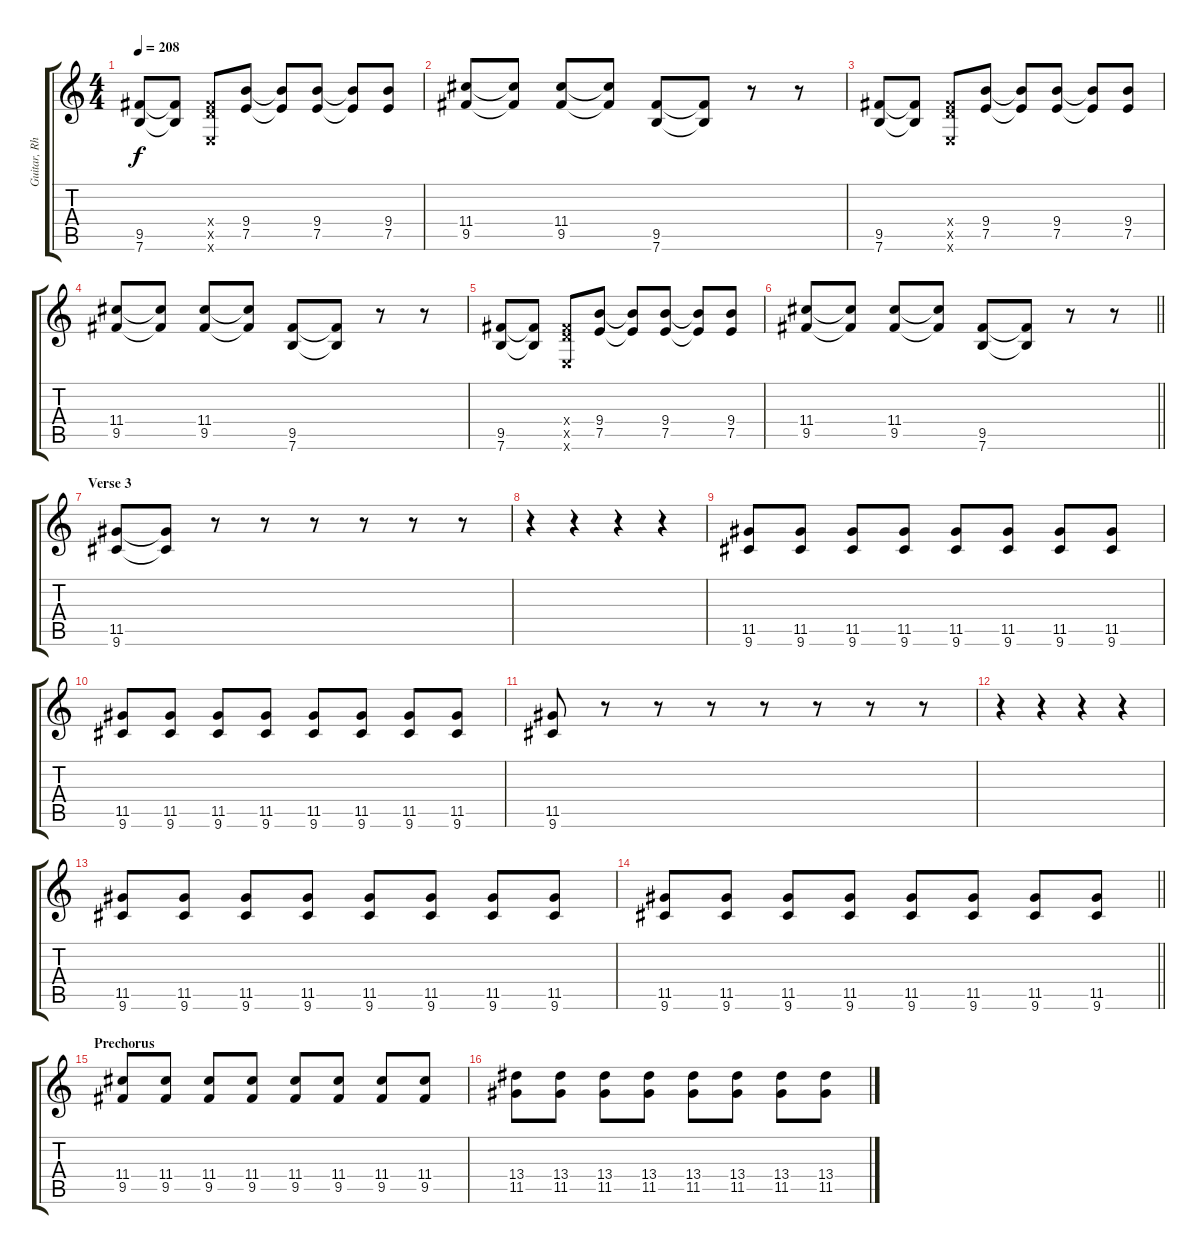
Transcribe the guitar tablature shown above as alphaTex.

\track ("Guitar, Rhythm" "Guitar, Rh") {instrument overdrivenguitar}
\staff {score tabs}
\tuning (E4 B3 G3 D3 A2 E2) {hide}
\ts (4 4)
\tempo 208
\clef g2
\ks c
(9.5 7.6).8{dy f} (9.5{t} 7.6{t}).8 (0.4{x} 9.5{x} 0.6{x}).8 (9.4 7.5).8 (9.4{t} 7.5{t}).8 (9.4 7.5).8 (9.4{t} 7.5{t}).8 (9.4 7.5).8 |
(11.4 9.5).8 (11.4{t} 9.5{t}).8 (11.4 9.5).8 (11.4{t} 9.5{t}).8 (9.5 7.6).8 (9.5{t} 7.6{t}).8 r.8 r.8 |
(9.5 7.6).8 (9.5{t} 7.6{t}).8 (0.4{x} 9.5{x} 0.6{x}).8 (9.4 7.5).8 (9.4{t} 7.5{t}).8 (9.4 7.5).8 (9.4{t} 7.5{t}).8 (9.4 7.5).8 |
(11.4 9.5).8 (11.4{t} 9.5{t}).8 (11.4 9.5).8 (11.4{t} 9.5{t}).8 (9.5 7.6).8 (9.5{t} 7.6{t}).8 r.8 r.8 |
(9.5 7.6).8 (9.5{t} 7.6{t}).8 (0.4{x} 9.5{x} 0.6{x}).8 (9.4 7.5).8 (9.4{t} 7.5{t}).8 (9.4 7.5).8 (9.4{t} 7.5{t}).8 (9.4 7.5).8 |
\barLineRight lightlight
(11.4 9.5).8 (11.4{t} 9.5{t}).8 (11.4 9.5).8 (11.4{t} 9.5{t}).8 (9.5 7.6).8 (9.5{t} 7.6{t}).8 r.8 r.8 |
\section ("" "Verse 3")
(11.5 9.6).8 (11.5{t} 9.6{t}).8 r.8 r.8 r.8 r.8 r.8 r.8 |
r.4 r.4 r.4 r.4 |
(11.5 9.6).8 (11.5 9.6).8 (11.5 9.6).8 (11.5 9.6).8 (11.5 9.6).8 (11.5 9.6).8 (11.5 9.6).8 (11.5 9.6).8 |
(11.5 9.6).8 (11.5 9.6).8 (11.5 9.6).8 (11.5 9.6).8 (11.5 9.6).8 (11.5 9.6).8 (11.5 9.6).8 (11.5 9.6).8 |
(11.5 9.6).8 r.8 r.8 r.8 r.8 r.8 r.8 r.8 |
r.4 r.4 r.4 r.4 |
(11.5 9.6).8 (11.5 9.6).8 (11.5 9.6).8 (11.5 9.6).8 (11.5 9.6).8 (11.5 9.6).8 (11.5 9.6).8 (11.5 9.6).8 |
\barLineRight lightlight
(11.5 9.6).8 (11.5 9.6).8 (11.5 9.6).8 (11.5 9.6).8 (11.5 9.6).8 (11.5 9.6).8 (11.5 9.6).8 (11.5 9.6).8 |
\section ("" "Prechorus")
(11.4 9.5).8 (11.4 9.5).8 (11.4 9.5).8 (11.4 9.5).8 (11.4 9.5).8 (11.4 9.5).8 (11.4 9.5).8 (11.4 9.5).8 |
(13.4 11.5).8 (13.4 11.5).8 (13.4 11.5).8 (13.4 11.5).8 (13.4 11.5).8 (13.4 11.5).8 (13.4 11.5).8 (13.4 11.5).8
